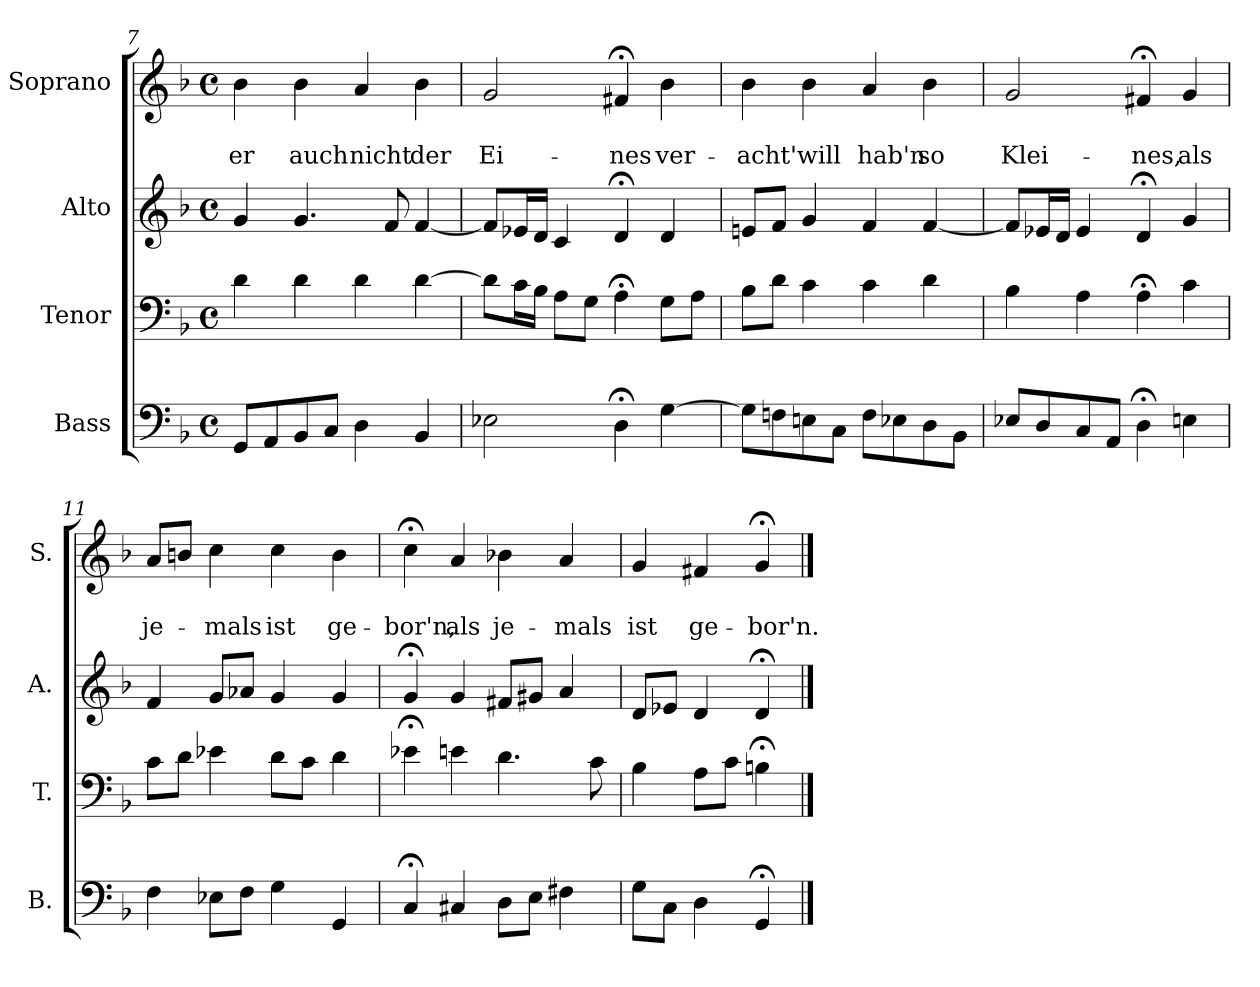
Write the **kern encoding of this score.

**kern	**kern	**kern	**kern	**text	**text
*part4	*part3	*part2	*part1	*part1	*part1
*staff4	*staff3	*staff2	*staff1	*staff1	*staff1
*I"Bass	*I"Tenor	*I"Alto	*I"Soprano	*	*
*I'B.	*I'T.	*I'A.	*I'S.	*	*
*clefF4	*clefF4	*clefG2	*clefG2	*	*
*k[b-]	*k[b-]	*k[b-]	*k[b-]	*	*
*F:	*F:	*F:	*d:	*	*
*M4/4	*M4/4	*M4/4	*M4/4	*	*
*met(c)	*met(c)	*met(c)	*met(c)	*	*
=7	=7	=7	=7	=7	=7
8GG/L	4d\	4g/	4b-\	.	er
8AA/	.	.	.	.	.
8BB-/	4d\	4.g/	4b-\	.	auch
8C/J	.	.	.	.	.
4D\	4d\	.	4a/	.	nicht
.	.	8f/	.	.	.
4BB-/	[4d\	[4f/	4b-\	.	der
=8	=8	=8	=8	=8	=8
2E-X\	8d\L]	8f/L]	2g/	.	Ei-
.	16c\L	16e-X/L	.	.	.
.	16B-\JJ	16d/JJ	.	.	.
.	8A\L	4c/	.	.	.
.	8G\J	.	.	.	.
4D;<\	4A;<\	4d;</	4f#X;</	.	-nes
[4G\	8G\L	4d/	4b-\	.	ver-
.	8A\J	.	.	.	.
=9	=9	=9	=9	=9	=9
8G\L]	8B-\L	8en/L	4b-\	.	-acht'
8Fn\	8d\J	8f/J	.	.	.
8En\	4c\	4g/	4b-\	.	will
8C\J	.	.	.	.	.
8F\L	4c\	4f/	4a/	.	hab'n
8E-X\	.	.	.	.	.
8D\	4d\	[4f/	4b-\	.	so
8BB-\J	.	.	.	.	.
!!LO:PB:g=z
=10	=10	=10	=10	=10	=10
8E-X/L	4B-\	8f/L]	2g/	.	Klei-
8D/	.	16e-X/L	.	.	.
.	.	16d/JJ	.	.	.
8C/	4A\	4e-/	.	.	.
8AA/J	.	.	.	.	.
4D;<\	4A;<\	4d;</	4f#X;</	.	-nes,
4En\	4c\	4g/	4g/	.	als
=11	=11	=11	=11	=11	=11
4F\	8c\L	4f/	8a/L	.	je-
.	8d\J	.	8bn/J	.	.
8E-X\L	4e-X\	8g/L	4cc\	.	-mals
8F\J	.	8a-X/J	.	.	.
4G\	8d\L	4g/	4cc\	.	ist
.	8c\J	.	.	.	.
4GG/	4d\	4g/	4b\	.	ge-
=12	=12	=12	=12	=12	=12
4C;</	4e-X;<\	4g;</	4cc;<\	.	-bor'n,
4C#X/	4en\	4g/	4a/	.	als
8D\L	4.d\	8f#X/L	4b-X\	.	je-
8E\J	.	8g#X/J	.	.	.
4F#X\	.	4a/	4a/	.	-mals
.	8c\	.	.	.	.
=13	=13	=13	=13	=13	=13
8G\L	4B-\	8d/L	4g/	.	ist
8C\J	.	8e-X/J	.	.	.
4D\	8A\L	4d/	4f#X/	.	ge-
.	8c\J	.	.	.	.
4GG;</	4Bn;<\	4d;</	4g;</	.	-bor'n.
==	==	==	==	==	==
*-	*-	*-	*-	*-	*-
